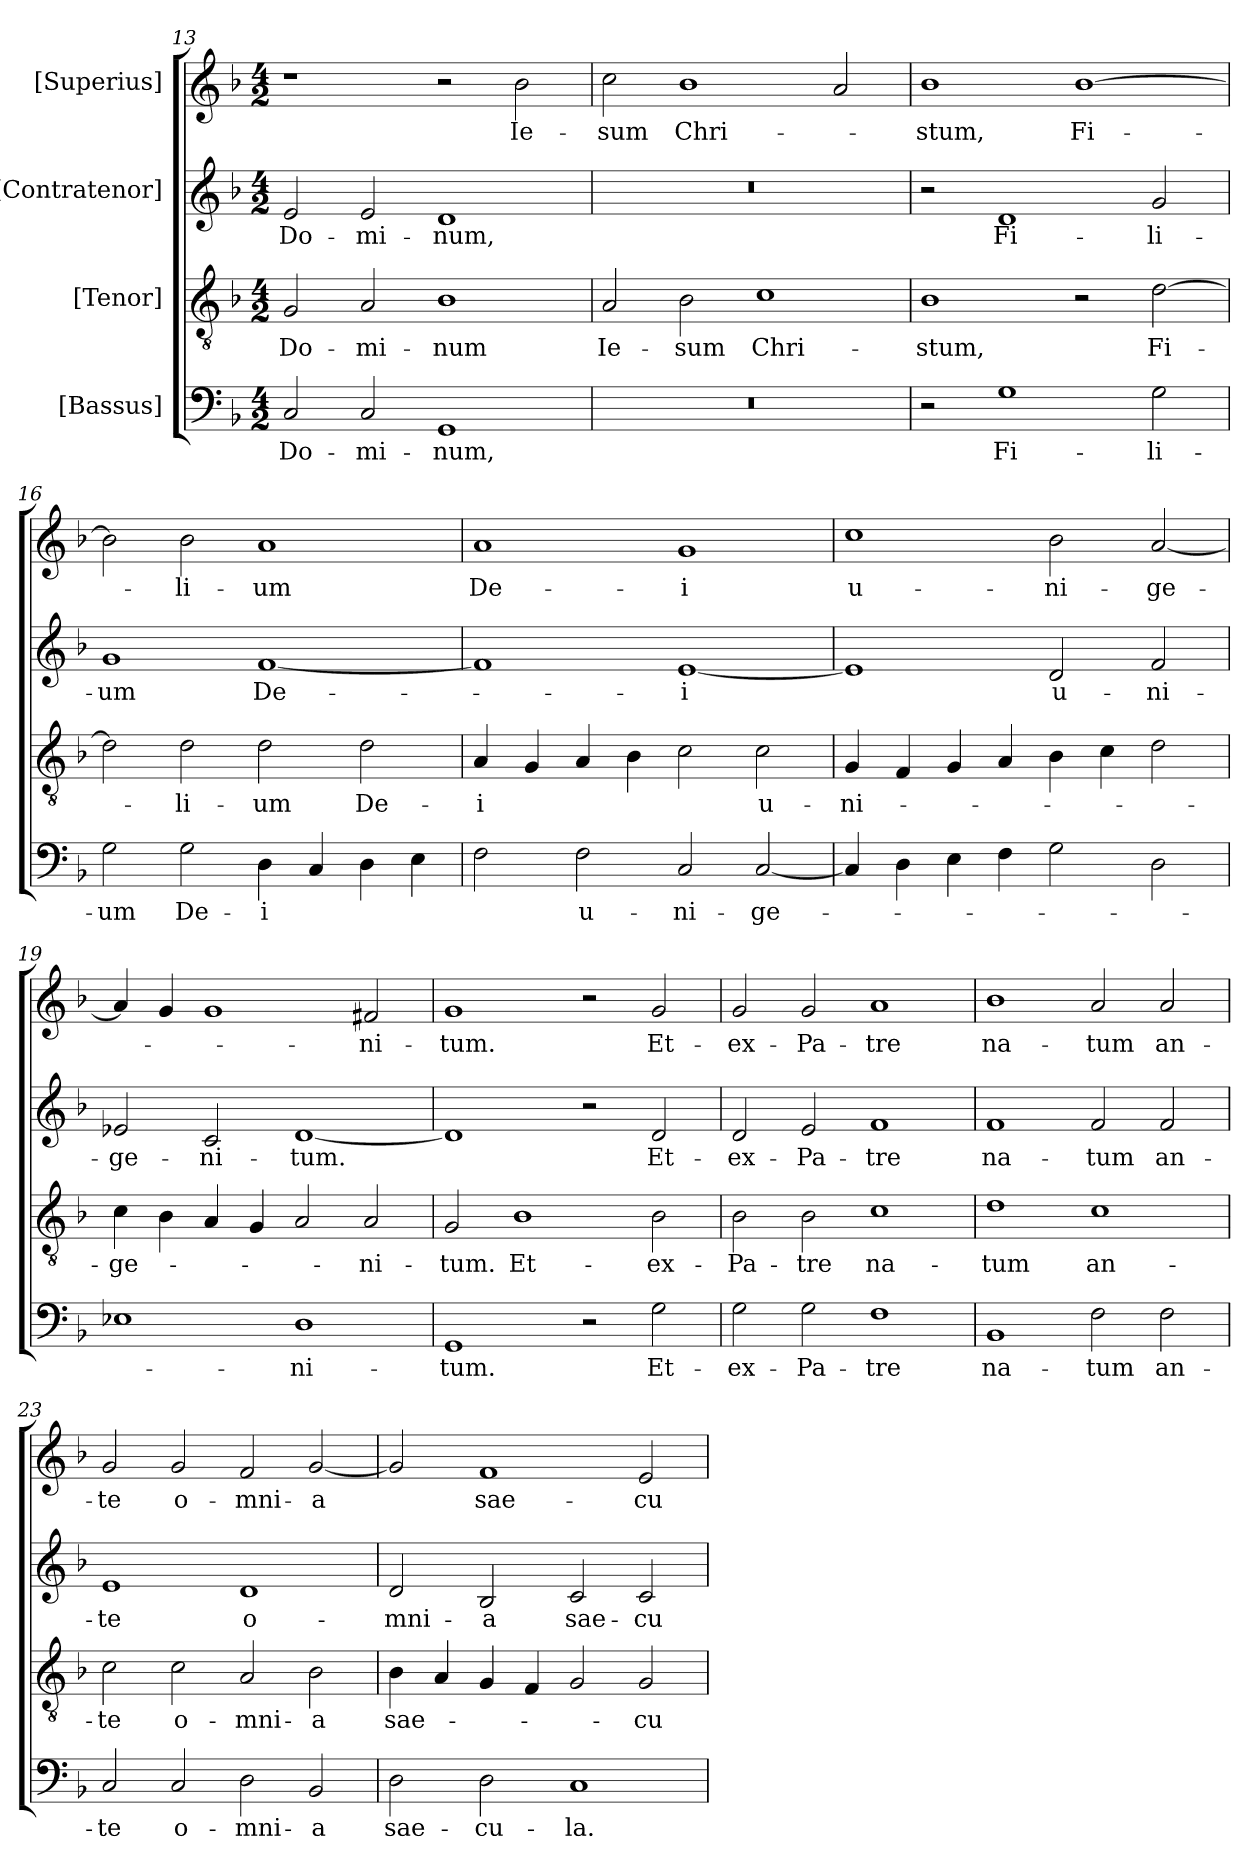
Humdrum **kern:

**kern	**text	**kern	**text	**kern	**text	**kern	**text
*part4	*part4	*part3	*part3	*part2	*part2	*part1	*part1
*staff4	*staff4	*staff3	*staff3	*staff2	*staff2	*staff1	*staff1
*I"[Bassus]	*	*I"[Tenor]	*	*I"[Contratenor]	*	*I"[Superius]	*
*clefF4	*	*clefGv2	*	*clefG2	*	*clefG2	*
*k[b-]	*	*k[b-]	*	*k[b-]	*	*k[b-]	*
*M4/2	*	*M4/2	*	*M4/2	*	*M4/2	*
=13	=13	=13	=13	=13	=13	=13	=13
2C/	Do-	2G/	Do-	2e/	Do-	1r	.
2C/	-mi-	2A/	-mi-	2e/	-mi-	.	.
1GG/	-num,	1B-\	-num	1d/	-num,	2r	.
.	.	.	.	.	.	2b-\	Ie-
=14	=14	=14	=14	=14	=14	=14	=14
0r	.	2A/	Ie-	0r	.	2cc\	-sum
.	.	2B-\	-sum	.	.	1b-\	Chri-
.	.	1c\	Chri-	.	.	.	.
.	.	.	.	.	.	2a/	.
=15	=15	=15	=15	=15	=15	=15	=15
2r	.	1B-\	-stum,	2r	.	1b-\	-stum,
1G\	Fi-	.	.	1d/	Fi-	.	.
.	.	2r	.	.	.	[1b-\	Fi-
2G\	-li-	[2d\	Fi-	2g/	-li-	.	.
=16	=16	=16	=16	=16	=16	=16	=16
2G\	-um	2d\]	.	1g/	-um	2b-\]	.
2G\	De-	2d\	-li-	.	.	2b-\	-li-
4D\	-i	2d\	-um	[1f/	De-	1a/	-um
4C/	.	.	.	.	.	.	.
4D\	.	2d\	De-	.	.	.	.
4E\	.	.	.	.	.	.	.
=17	=17	=17	=17	=17	=17	=17	=17
2F\	.	4A/	-i	1f/]	.	1a/	De-
.	.	4G/	.	.	.	.	.
2F\	u-	4A/	.	.	.	.	.
.	.	4B-\	.	.	.	.	.
2C/	-ni-	2c\	.	[1e/	-i	1g/	-i
[2C/	-ge-	2c\	u-	.	.	.	.
=18	=18	=18	=18	=18	=18	=18	=18
4C/]	.	4G/	-ni-	1e/]	.	1cc\	u-
4D\	.	4F/	.	.	.	.	.
4E\	.	4G/	.	.	.	.	.
4F\	.	4A/	.	.	.	.	.
2G\	.	4B-\	.	2d/	u-	2b-\	-ni-
.	.	4c\	.	.	.	.	.
2D\	.	2d\	.	2f/	-ni-	[2a/	-ge-
=19	=19	=19	=19	=19	=19	=19	=19
1E-X\	.	4c\	-ge-	2e-X/	-ge-	4a/]	.
.	.	4B-\	.	.	.	4g/	.
.	.	4A/	.	2c/	-ni-	1g/	.
.	.	4G/	.	.	.	.	.
1D\	-ni-	2A/	.	[1d/	-tum.	.	.
.	.	2A/	-ni-	.	.	2f#X/	-ni-
=20	=20	=20	=20	=20	=20	=20	=20
1GG/	-tum.	2G/	-tum.	1d/]	.	1g/	-tum.
.	.	1B-\	Et-	.	.	.	.
2r	.	.	.	2r	.	2r	.
2G\	Et-	2B-\	ex-	2d/	Et-	2g/	Et-
=21	=21	=21	=21	=21	=21	=21	=21
2G\	ex-	2B-\	Pa-	2d/	ex-	2g/	ex-
2G\	Pa-	2B-\	-tre	2e/	Pa-	2g/	Pa-
1F\	-tre	1c\	na-	1f/	-tre	1a/	-tre
=22	=22	=22	=22	=22	=22	=22	=22
1BB-/	na-	1d\	-tum	1f/	na-	1b-\	na-
2F\	-tum	1c\	an-	2f/	-tum	2a/	-tum
2F\	an-	.	.	2f/	an-	2a/	an-
=23	=23	=23	=23	=23	=23	=23	=23
2C/	-te	2c\	-te	1e/	-te	2g/	-te
2C/	o-	2c\	o-	.	.	2g/	o-
2D\	-mni-	2A/	-mni-	1d/	o-	2f/	-mni-
2BB-/	-a	2B-\	-a	.	.	[2g/	-a
=24	=24	=24	=24	=24	=24	=24	=24
2D\	sae-	4B-\	sae-	2d/	-mni-	2g/]	.
.	.	4A/	.	.	.	.	.
2D\	-cu-	4G/	.	2B-/	-a	1f/	sae-
.	.	4F/	.	.	.	.	.
1C/	-la.	2G/	.	2c/	sae-	.	.
.	.	2G/	-cu-	2c/	-cu-	2e/	-cu-
=	=	=	=	=	=	=	=
*-	*-	*-	*-	*-	*-	*-	*-
